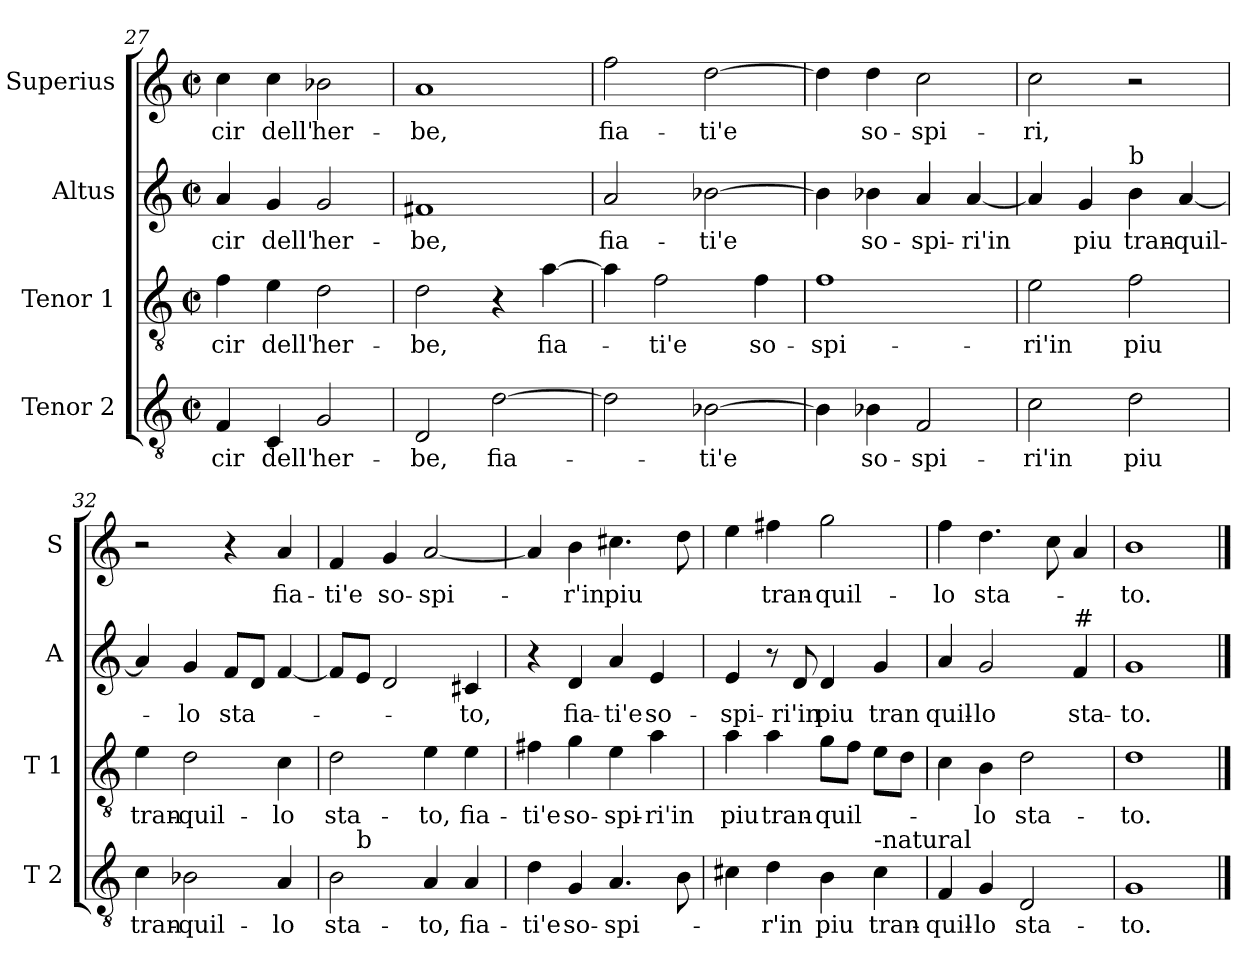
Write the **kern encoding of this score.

**kern	**text	**kern	**text	**kern	**text	**kern	**text
*part4	*part4	*part3	*part3	*part2	*part2	*part1	*part1
*staff4	*staff4	*staff3	*staff3	*staff2	*staff2	*staff1	*staff1
*I"Tenor 2	*	*I"Tenor 1	*	*I"Altus	*	*I"Superius	*
*I'T 2	*	*I'T 1	*	*I'A	*	*I'S	*
*clefGv2	*	*clefGv2	*	*clefG2	*	*clefG2	*
*k[]	*	*k[]	*	*k[]	*	*k[]	*
*C:	*	*C:	*	*C:	*	*C:	*
*M2/2	*	*M2/2	*	*M2/2	*	*M2/2	*
*met(c|)	*	*met(c|)	*	*met(c|)	*	*met(c|)	*
=27	=27	=27	=27	=27	=27	=27	=27
4F/	-cir	4f\	-cir	4a/	-cir	4cc\	-cir
4C/	dell'	4e\	dell'	4g/	dell'	4cc\	dell'
2G/	her-	2d\	her-	2g/	her-	2b-X\	her-
!!LO:PB:g=z
=28	=28	=28	=28	=28	=28	=28	=28
2D/	-be,	2d\	-be,	1f#X	-be,	1a	-be,
[2d\	fia-	4r	.	.	.	.	.
.	.	[4a\	fia-	.	.	.	.
=29	=29	=29	=29	=29	=29	=29	=29
2d\]	.	4a\]	.	2a/	fia-	2ff\	fia-
.	.	2f\	-ti'e	.	.	.	.
[2B-X\	-ti'e	.	.	[2b-X\	-ti'e	[2dd\	-ti'e
.	.	4f\	so-	.	.	.	.
=30	=30	=30	=30	=30	=30	=30	=30
4B-\]	.	1f	-spi-	4b-\]	.	4dd\]	.
4B-X\	so-	.	.	4b-X\	so-	4dd\	so-
2F/	-spi-	.	.	4a/	-spi-	2cc\	-spi-
.	.	.	.	[4a/	-ri'in	.	.
=31	=31	=31	=31	=31	=31	=31	=31
2c\	-ri'in	2e\	-ri'in	4a/]	.	2cc\	-ri,
.	.	.	.	4g/	piu	.	.
!	!	!	!	!LO:TX:a:t=b	!	!	!
2d\	piu	2f\	piu	4b\	tran-	2r	.
.	.	.	.	[4a/	-quil-	.	.
=32	=32	=32	=32	=32	=32	=32	=32
4c\	tran-	4e\	tran-	4a/]	.	2r	.
2B-X\	-quil-	2d\	-quil-	4g/	-lo	.	.
.	.	.	.	8f/L	sta-	4r	.
.	.	.	.	8d/J	.	.	.
4A/	-lo	4c\	-lo	[4f/	.	4a/	fia-
!!LO:LB:g=z
=33	=33	=33	=33	=33	=33	=33	=33
*^	*	*	*	*	*	*	*
2B\	8ryy	sta-	2d\	sta-	8f/L]	.	4f/	-ti'e
!	!LO:TX:a:t=b	!	!	!	!	!	!	!
.	2..ryy	.	.	.	8e/J	.	.	.
.	.	.	.	.	2d/	.	4g/	so-
4A/	.	-to,	4e\	-to,	.	.	[2a/	-spi-
4A/	.	fia-	4e\	fia-	4c#X/	-to,	.	.
*v	*v	*	*	*	*	*	*	*
=34	=34	=34	=34	=34	=34	=34	=34
4d\	-ti'e	4f#X\	-ti'e	4r	.	4a/]	.
4G/	so-	4g\	so-	4d/	fia-	4b\	-r'in
4.A/	-spi-	4e\	-spi-	4a/	-ti'e	4.cc#X\	piu
.	.	4a\	-ri'in	4e/	so-	.	.
8B\	.	.	.	.	.	8dd\	.
=35	=35	=35	=35	=35	=35	=35	=35
4c#X\	.	4a\	piu	4e/	-spi-	4ee\	.
4d\	-r'in	4a\	tran-	8r	.	4ff#X\	tran-
.	.	.	.	8d/	-ri'in	.	.
4B\	piu	8g\L	-quil-	4d/	piu	2gg\	-quil-
.	.	8f\J	.	.	.	.	.
!LO:TX:a:t=-natural	!	!	!	!	!	!	!
4c#\	tran-	8e\L	.	4g/	tran	.	.
.	.	8d\J	.	.	.	.	.
=36	=36	=36	=36	=36	=36	=36	=36
4F/	-quil-	4c\	.	4a/	quil-	4ff\	-lo
4G/	-lo	4B\	-lo	2g/	-lo	4.dd\	sta-
2D/	sta-	2d\	sta-	.	.	.	.
.	.	.	.	.	.	8cc\	.
!	!	!	!	!LO:TX:a:t=#	!	!	!
.	.	.	.	4f/	sta-	4a/	.
=37	=37	=37	=37	=37	=37	=37	=37
1G	-to.	1d	-to.	1g	-to.	1b	-to.
==	==	==	==	==	==	==	==
*-	*-	*-	*-	*-	*-	*-	*-
